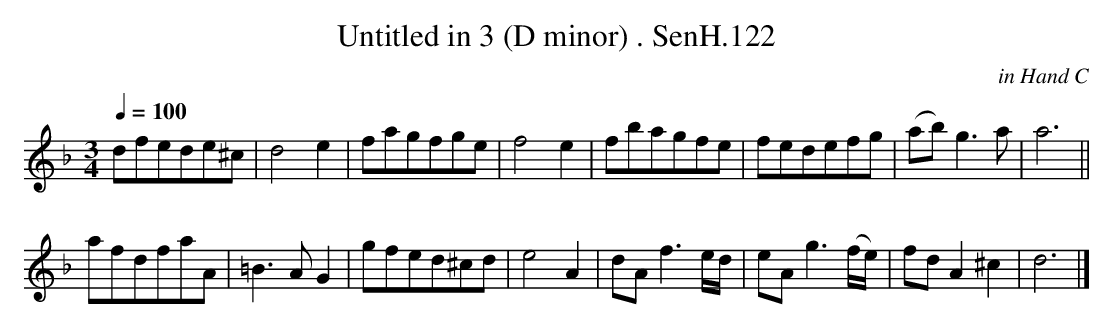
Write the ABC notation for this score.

X:1
T:Untitled in 3 (D minor) . SenH.122
C:in Hand C
Q:1/4=100
M:3/4
L:1/8
K:Dm
dfede^c | d4e2 | fagfge | f4e2 | fbagfe | fedefg | (ab)g3a | a6 ||
afdfaA | =B3AG2 | gfed^cd | e4A2 | dAf3e/d/ | eAg3(f/e/) | fdA2^c2 | d6 |]
